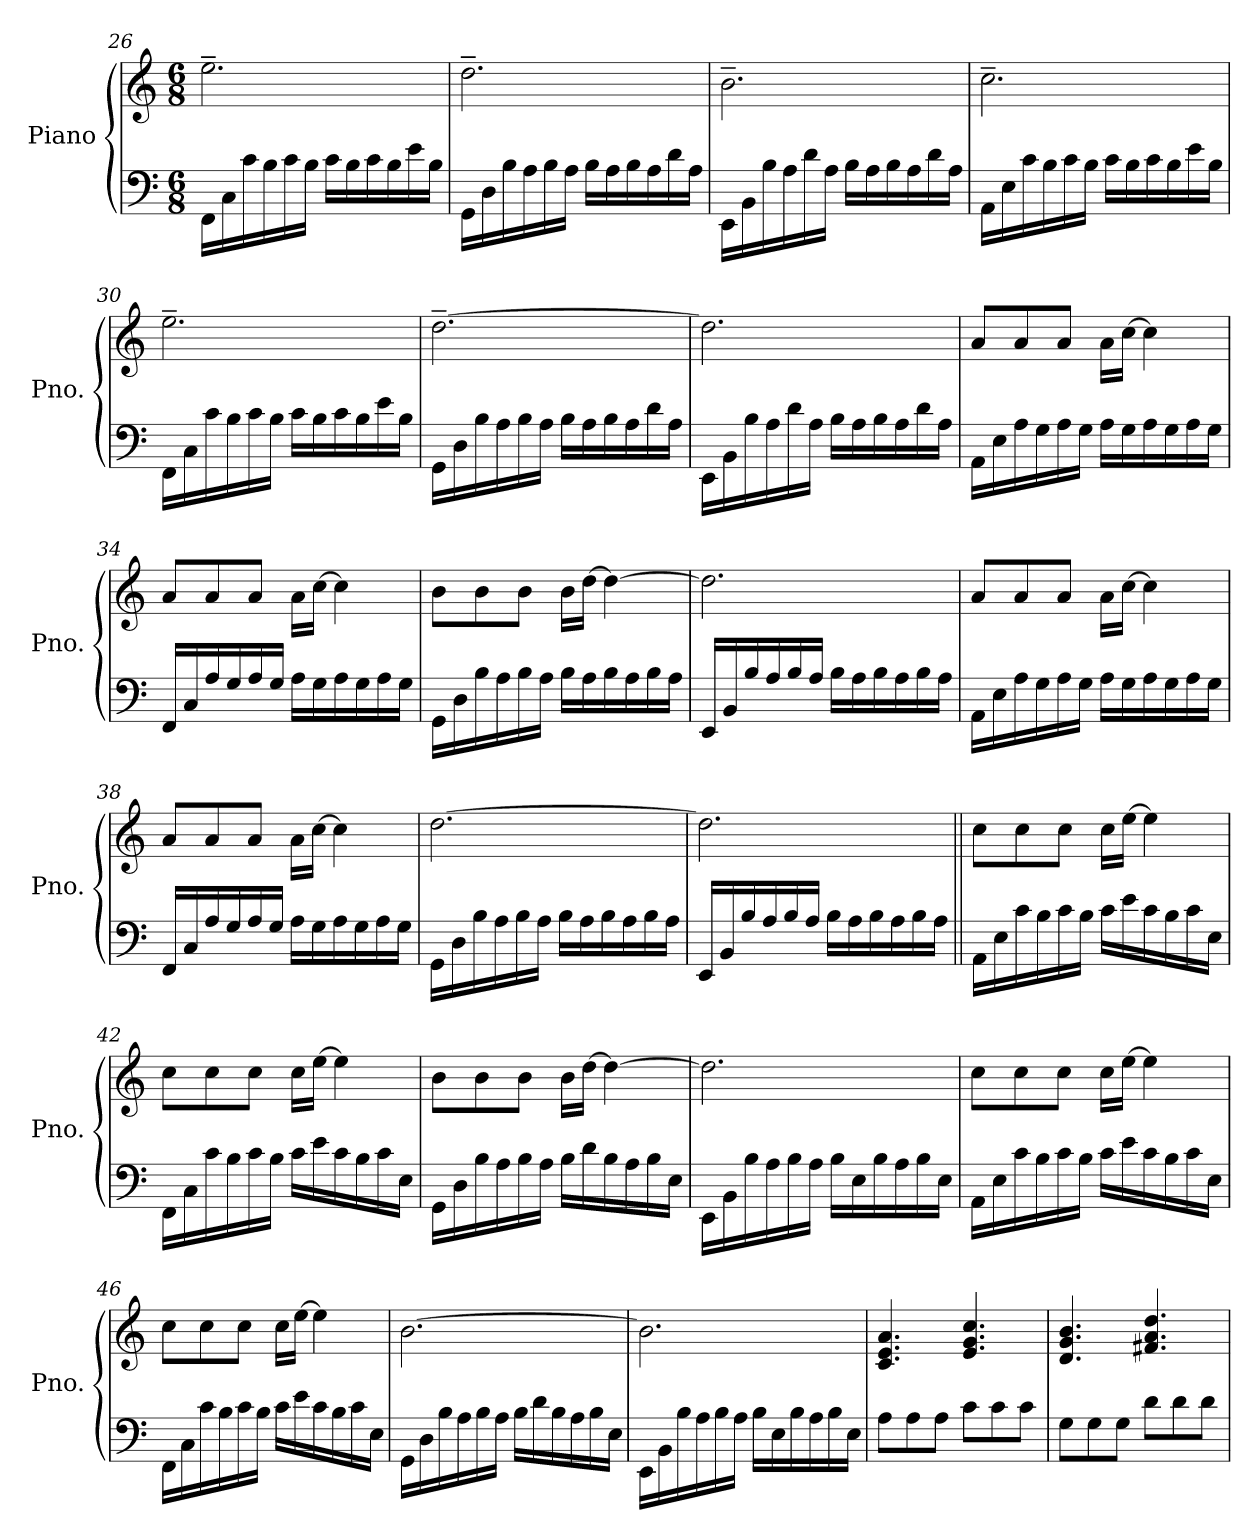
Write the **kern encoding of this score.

**kern	**kern	**dynam
*part1	*part1	*part1
*staff2	*staff1	*staff1/2
*I"Piano	*	*
*I'Pno.	*	*
*clefF4	*clefG2	*
*k[]	*k[]	*
*M6/8	*M6/8	*
=26	=26	=26
16FF\LL	2.ee~\	.
16C\	.	.
16c\	.	.
16B\	.	.
16c\	.	.
16B\JJ	.	.
16c\LL	.	.
16B\	.	.
16c\	.	.
16B\	.	.
16e\	.	.
16B\JJ	.	.
=27	=27	=27
16GG\LL	2.dd~\	.
16D\	.	.
16B\	.	.
16A\	.	.
16B\	.	.
16A\JJ	.	.
16B\LL	.	.
16A\	.	.
16B\	.	.
16A\	.	.
16d\	.	.
16A\JJ	.	.
=28	=28	=28
16EE\LL	2.b~\	.
16BB\	.	.
16B\	.	.
16A\	.	.
16d\	.	.
16A\JJ	.	.
16B\LL	.	.
16A\	.	.
16B\	.	.
16A\	.	.
16d\	.	.
16A\JJ	.	.
!!LO:LB:g=z
=29	=29	=29
16AA\LL	2.cc~\	.
16E\	.	.
16c\	.	.
16B\	.	.
16c\	.	.
16B\JJ	.	.
16c\LL	.	.
16B\	.	.
16c\	.	.
16B\	.	.
16e\	.	.
16B\JJ	.	.
=30	=30	=30
16FF\LL	2.ee~\	.
16C\	.	.
16c\	.	.
16B\	.	.
16c\	.	.
16B\JJ	.	.
16c\LL	.	.
16B\	.	.
16c\	.	.
16B\	.	.
16e\	.	.
16B\JJ	.	.
=31	=31	=31
16GG\LL	[2.dd~\	.
16D\	.	.
16B\	.	.
16A\	.	.
16B\	.	.
16A\JJ	.	.
16B\LL	.	.
16A\	.	.
16B\	.	.
16A\	.	.
16d\	.	.
16A\JJ	.	.
=32	=32	=32
16EE\LL	2.dd\]	.
16BB\	.	.
16B\	.	.
16A\	.	.
16d\	.	.
16A\JJ	.	.
16B\LL	.	.
16A\	.	.
16B\	.	.
16A\	.	.
16d\	.	.
16A\JJ	.	.
!!LO:LB:g=z
=33	=33	=33
16AA\LL	8a/L	.
16E\	.	.
16A\	8a/	.
16G\	.	.
16A\	8a/J	.
16G\JJ	.	.
16A\LL	16a\LL	.
16G\	[16cc\JJ	.
16A\	4cc\]	.
16G\	.	.
16A\	.	.
16G\JJ	.	.
=34	=34	=34
16FF/LL	8a/L	.
16C/	.	.
16A/	8a/	.
16G/	.	.
16A/	8a/J	.
16G/JJ	.	.
16A\LL	16a\LL	.
16G\	[16cc\JJ	.
16A\	4cc\]	.
16G\	.	.
16A\	.	.
16G\JJ	.	.
=35	=35	=35
16GG\LL	8b\L	.
16D\	.	.
16B\	8b\	.
16A\	.	.
16B\	8b\J	.
16A\JJ	.	.
16B\LL	16b\LL	.
16A\	[16dd\JJ	.
16B\	4dd\_	.
16A\	.	.
16B\	.	.
16A\JJ	.	.
=36	=36	=36
16EE/LL	2.dd\]	.
16BB/	.	.
16B/	.	.
16A/	.	.
16B/	.	.
16A/JJ	.	.
16B\LL	.	.
16A\	.	.
16B\	.	.
16A\	.	.
16B\	.	.
16A\JJ	.	.
!!LO:LB:g=z
=37	=37	=37
16AA\LL	8a/L	.
16E\	.	.
16A\	8a/	.
16G\	.	.
16A\	8a/J	.
16G\JJ	.	.
16A\LL	16a\LL	.
16G\	[16cc\JJ	.
16A\	4cc\]	.
16G\	.	.
16A\	.	.
16G\JJ	.	.
=38	=38	=38
16FF/LL	8a/L	.
16C/	.	.
16A/	8a/	.
16G/	.	.
16A/	8a/J	.
16G/JJ	.	.
16A\LL	16a\LL	.
16G\	[16cc\JJ	.
16A\	4cc\]	.
16G\	.	.
16A\	.	.
16G\JJ	.	.
=39	=39	=39
16GG\LL	[2.dd\	.
16D\	.	.
16B\	.	.
16A\	.	.
16B\	.	.
16A\JJ	.	.
16B\LL	.	.
16A\	.	.
16B\	.	.
16A\	.	.
16B\	.	.
16A\JJ	.	.
=40	=40	=40
16EE/LL	2.dd\]	.
16BB/	.	.
16B/	.	.
16A/	.	.
16B/	.	.
16A/JJ	.	.
16B\LL	.	.
16A\	.	.
16B\	.	.
16A\	.	.
16B\	.	.
16A\JJ	.	.
!!LO:LB:g=z
=41||	=41||	=41||
16AA\LL	8cc\L	.
16E\	.	.
16c\	8cc\	.
16B\	.	.
16c\	8cc\J	.
16B\JJ	.	.
16c\LL	16cc\LL	.
16e\	[16ee\JJ	.
16c\	4ee\]	.
16B\	.	.
16c\	.	.
16E\JJ	.	.
=42	=42	=42
16FF\LL	8cc\L	.
16C\	.	.
16c\	8cc\	.
16B\	.	.
16c\	8cc\J	.
16B\JJ	.	.
16c\LL	16cc\LL	.
16e\	[16ee\JJ	.
16c\	4ee\]	.
16B\	.	.
16c\	.	.
16E\JJ	.	.
=43	=43	=43
16GG\LL	8b\L	.
16D\	.	.
16B\	8b\	.
16A\	.	.
16B\	8b\J	.
16A\JJ	.	.
16B\LL	16b\LL	.
16d\	[16dd\JJ	.
16B\	4dd\_	.
16A\	.	.
16B\	.	.
16E\JJ	.	.
=44	=44	=44
16EE\LL	2.dd\]	.
16BB\	.	.
16B\	.	.
16A\	.	.
16B\	.	.
16A\JJ	.	.
16B\LL	.	.
16E\	.	.
16B\	.	.
16A\	.	.
16B\	.	.
16E\JJ	.	.
!!LO:LB:g=z
=45	=45	=45
16AA\LL	8cc\L	.
16E\	.	.
16c\	8cc\	.
16B\	.	.
16c\	8cc\J	.
16B\JJ	.	.
16c\LL	16cc\LL	.
16e\	[16ee\JJ	.
16c\	4ee\]	.
16B\	.	.
16c\	.	.
16E\JJ	.	.
=46	=46	=46
16FF\LL	8cc\L	.
16C\	.	.
16c\	8cc\	.
16B\	.	.
16c\	8cc\J	.
16B\JJ	.	.
16c\LL	16cc\LL	.
16e\	[16ee\JJ	.
16c\	4ee\]	.
16B\	.	.
16c\	.	.
16E\JJ	.	.
=47	=47	=47
16GG\LL	[2.b\	.
16D\	.	.
16B\	.	.
16A\	.	.
16B\	.	.
16A\JJ	.	.
16B\LL	.	.
16d\	.	.
16B\	.	.
16A\	.	.
16B\	.	.
16E\JJ	.	.
=48	=48	=48
16EE\LL	2.b\]	.
16BB\	.	.
16B\	.	.
16A\	.	.
16B\	.	.
16A\JJ	.	.
16B\LL	.	.
16E\	.	.
16B\	.	.
16A\	.	.
16B\	.	.
16E\JJ	.	.
!!LO:LB:g=z
=49	=49	=49
!	!	!LO:DY:b
!	!	!LO:DY:n=1:b
8A\L	4.c/ 4.e/ 4.a/	pp other-dynamics
8A\	.	.
8A\J	.	.
8c\L	4.e/ 4.g/ 4.cc/	.
8c\	.	.
8c\J	.	.
=50	=50	=50
8G\L	4.d/ 4.g/ 4.b/	.
8G\	.	.
8G\J	.	.
8d\L	4.f#X/ 4.a/ 4.dd/	.
8d\	.	.
8d\J	.	.
=	=	=
*-	*-	*-
